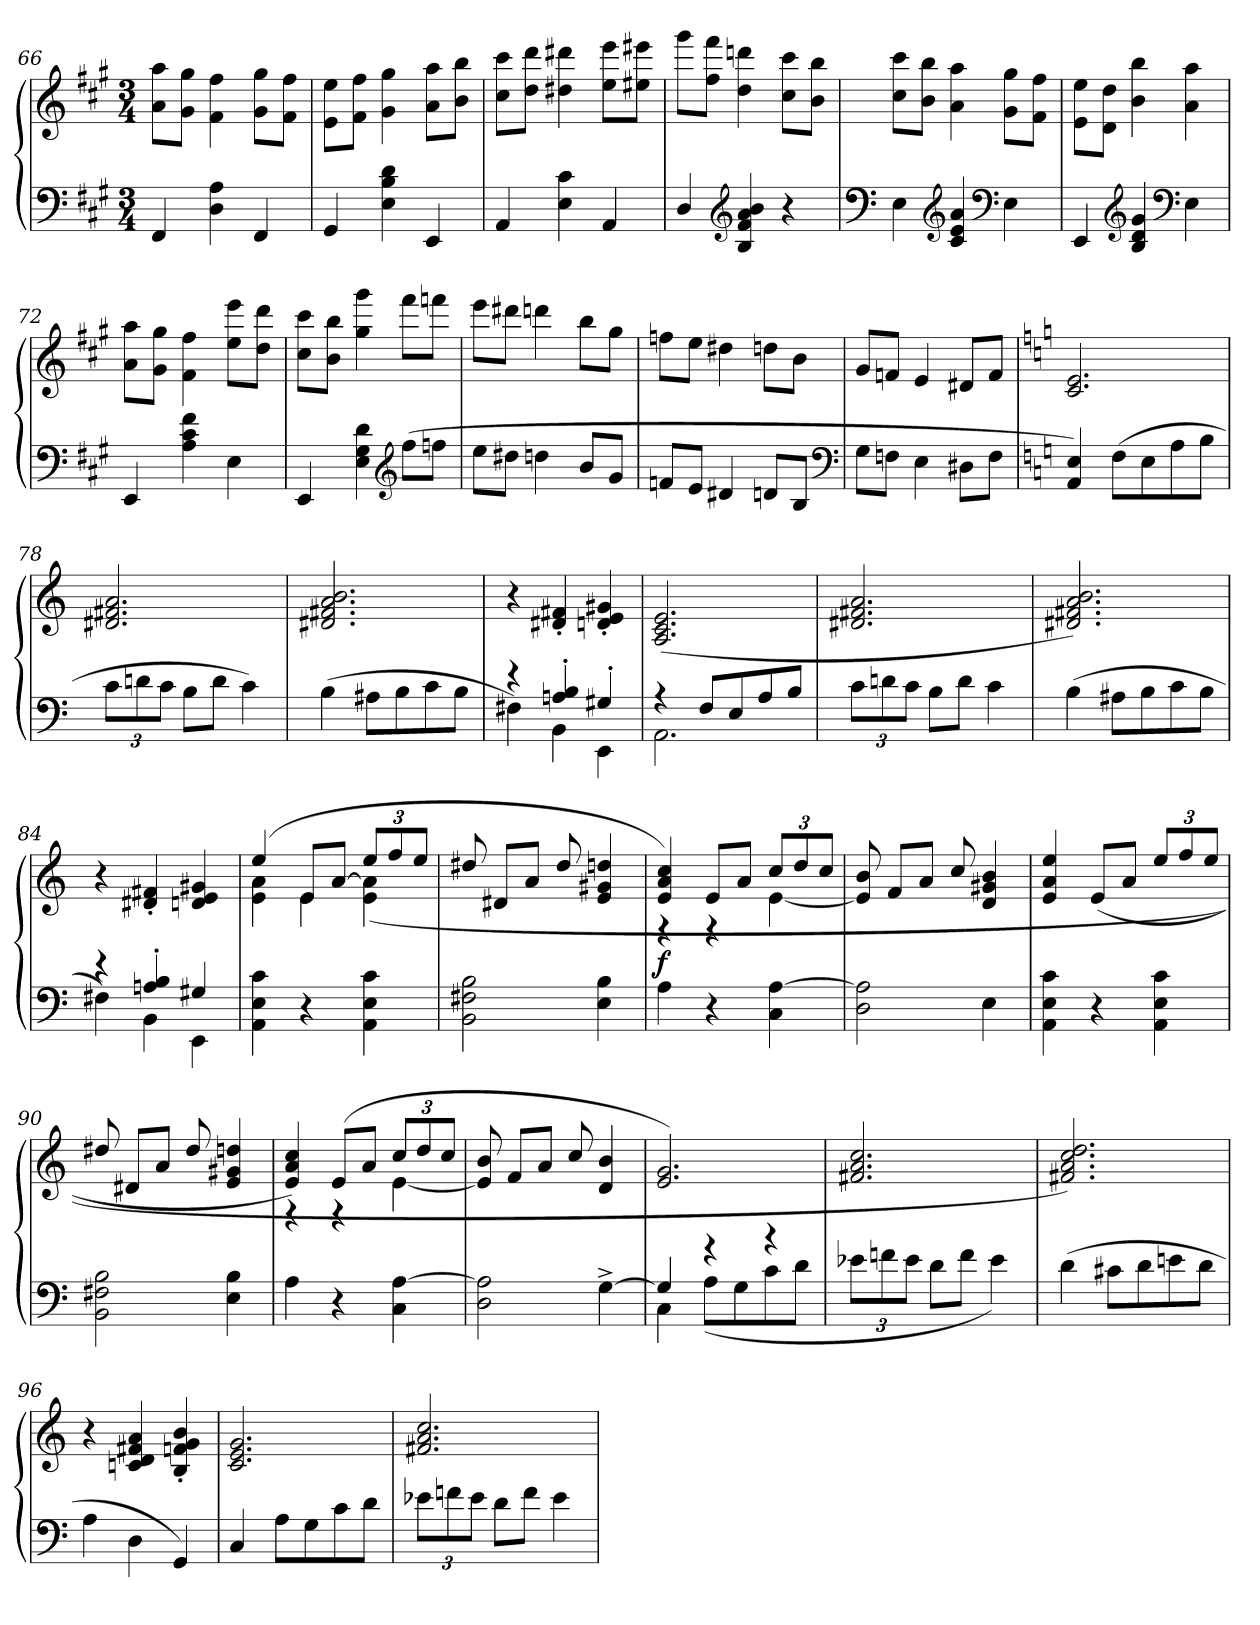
**kern	**kern	**dynam
*part1	*part1	*part1
*staff2	*staff1	*staff1/2
*clefF4	*clefG2	*
*k[f#c#g#]	*k[f#c#g#]	*
*M3/4	*M3/4	*
=66	=66	=66
4FF#/	8a\ 8aa\L	.
.	8g#\ 8gg#\J	.
4D\ 4A\	4f#\ 4ff#\	.
4FF#/	8g#\ 8gg#\L	.
.	8f#\ 8ff#\J	.
=67	=67	=67
4GG#/	8e\ 8ee\L	.
.	8f#\ 8ff#\J	.
4E\ 4B\ 4d\	4g#\ 4gg#\	.
4EE/	8a\ 8aa\L	.
.	8b\ 8bb\J	.
=68	=68	=68
4AA/	8cc#\ 8ccc#\L	.
.	8dd\ 8ddd\J	.
4E\ 4c#\	4dd#X\ 4ddd#X\	.
4AA/	8ee\ 8eee\L	.
.	8ee#X\ 8eee#X\J	.
=69	=69	=69
4D/	8ggg#\L	.
.	8ff#\ 8fff#\J	.
*clefG2	*	*
4B/ 4f#/ 4a/ 4b/	4dd\ 4dddn\	.
4r	8cc#\ 8ccc#\L	.
.	8b\ 8bb\J	.
=70	=70	=70
*clefF4	*	*
4E\	8cc#\ 8ccc#\L	.
.	8b\ 8bb\J	.
*clefG2	*	*
4c#/ 4e/ 4a/	4a\ 4aa\	.
*clefF4	*	*
4E\	8g#\ 8gg#\L	.
.	8f#\ 8ff#\J	.
=71	=71	=71
4EE/	8e\ 8ee\L	.
.	8d\ 8dd\J	.
*clefG2	*	*
4B/ 4d/ 4g#/	4b\ 4bb\	.
*clefF4	*	*
4E\	4a\ 4aa\	.
=72	=72	=72
4EE/	8a\ 8aa\L	.
.	8g#\ 8gg#\J	.
4A\ 4c#\ 4f#\	4f#\ 4ff#\	.
4E\	8ee\ 8eee\L	.
.	8dd\ 8ddd\J	.
=73	=73	=73
4EE/	8cc#\ 8ccc#\L	.
.	8b\ 8bb\J	.
4E\ 4G#\ 4d\	4gg#\ 4ggg#\	.
*clefG2	*	*
(8ff#\L	8fff#\L	.
8ffn\J	8fffn\J	.
=74	=74	=74
8ee\L	8eee\L	.
8dd#X\J	8ddd#X\J	.
4ddn\	4dddn\	.
8b/L	8bb\L	.
8g#/J	8gg#\J	.
=75	=75	=75
8fn/L	8ffn\L	.
8e/J	8ee\J	.
4d#X/	4dd#X\	.
8dn/L	8ddn\L	.
8B/J	8b\J	.
*clefF4	*	*
=76	=76	=76
8G#\L	8g#/L	.
8Fn\J	8fn/J	.
4E\	4e/	.
8D#X\L	8d#X/L	.
8F\J	8f/J	.
=77	=77	=77
*k[]	*k[]	*
4AA/ 4E/)	2.c/ 2.e/	.
(8F\L	.	.
8E\	.	.
8A\	.	.
8B\J	.	.
=78	=78	=78
12c\L	2.d#X/ 2.f#X/ 2.a/	.
12dn\	.	.
12c\J	.	.
8B\L	.	.
8d\J	.	.
4c\)	.	.
=79	=79	=79
(4B\	2.d#X/ 2.f#X/ 2.a/ 2.b/	.
8A#X\L	.	.
8B\	.	.
8c\	.	.
8B\J	.	.
=80	=80	=80
*^	*	*
4r	4F#X\)	4r	.
4An'/ 4B'/	4BB\	4d#X'/ 4f#X'/	.
4G#X'/	4EE\	4dn'/ 4e'/ 4g#X'/	.
=81	=81	=81	=81
4r	2.AA\	(2.A/ 2.c/ 2.e/	.
8F/L	.	.	.
8E/	.	.	.
8A/	.	.	.
8B/J	.	.	.
*v	*v	*	*
=82	=82	=82
12c\L	2.d#X/ 2.f#X/ 2.a/	.
12dn\	.	.
12c\J	.	.
8B\L	.	.
8d\J	.	.
4c\	.	.
=83	=83	=83
(4B\	2.d#X/ 2.f#X/ 2.a/ 2.b/)	.
8A#X\L	.	.
8B\	.	.
8c\	.	.
8B\J	.	.
=84	=84	=84
*^	*	*
4r	4F#X\)	4r	.
4An'/ 4B'/	4BB\	4d#X'/ 4f#X'/	.
4G#X/	4EE\	4dn/ 4e/ 4g#X/	.
*v	*v	*	*
=85	=85	=85
*	*^	*
4AA\ 4E\ 4c\	(4ee/	4e\ 4a\	.
4r	8e/L	4e\	.
.	[8a/J	.	.
4AA\ 4E\ 4c\	12ee/L	(4e\ 4a]\	.
.	12ff/	.	.
.	12ee/J	.	.
*	*v	*v	*
=86	=86	=86
2BB\ 2F#X\ 2B\	8dd#X/	.
.	8d#X/L	.
.	8a/J	.
.	8dd#/	.
4E\ 4B\	4e/ 4g#X/ 4ddn/	.
=87	=87	=87
*	*^	*
4A\	4e/ 4a/ 4cc/)	4r	f
4r	8e/L	4r	.
.	8a/J	.	.
4C\ [4A\	12cc/L	[4e\	.
.	12dd/	.	.
.	12cc/J	.	.
*	*v	*v	*
=88	=88	=88
2D\ 2A]\	8e]/ 8b/	.
.	8f/L	.
.	8a/J	.
.	8cc/	.
4E\	4d/ 4g#X/ 4b/	.
=89	=89	=89
4AA\ 4E\ 4c\	4e/ 4a/ 4ee/	.
4r	(8e/L	.
.	8a/J	.
4AA\ 4E\ 4c\	12ee/L	.
.	12ff/	.
.	12ee/J	.
=90	=90	=90
2BB\ 2F#X\ 2B\	8dd#X/	.
.	8d#X/L	.
.	8a/J	.
.	8dd#/	.
4E\ 4B\	4e/ 4g#X/ 4ddn/	.
=91	=91	=91
*	*^	*
4A\	4e/ 4a/ 4cc/)	4r	.
4r	(8e/L	4r	.
.	8a/J	.	.
4C\ [4A\	12cc/L	[4e\	.
.	12dd/	.	.
.	12cc/J	.	.
*	*v	*v	*
=92	=92	=92
2D\ 2A]\	8e]/ 8b/	.
.	8f/L	.
.	8a/J	.
.	8cc/	.
[4G^\	4d/ 4b/	.
=93	=93	=93
*^	*	*
4G/]	4C\	2.e/ 2.g/)	.
4r	(8A\L	.	.
.	8G\	.	.
4r	8c\	.	.
.	8d\J	.	.
*v	*v	*	*
=94	=94	=94
12e-X\L	2.f#X/ 2.a/ 2.cc/	.
12fn\	.	.
12e-\J	.	.
8d\L	.	.
8f\J	.	.
4e-\)	.	.
=95	=95	=95
(4d\	2.f#X/ 2.a/ 2.cc/ 2.dd/)	.
8c#X\L	.	.
8d\	.	.
8en\	.	.
8d\J	.	.
=96	=96	=96
4A\	4r	.
4D\	4cn/ 4d/ 4f#X/ 4a/	.
4GG/)	4B'/ 4fn'/ 4g'/ 4b'/	.
=97	=97	=97
4C/	2.c/ 2.e/ 2.g/	.
8A\L	.	.
8G\	.	.
8c\	.	.
8d\J	.	.
=98	=98	=98
12e-X\L	2.f#X/ 2.a/ 2.cc/	.
12fn\	.	.
12e-\J	.	.
8d\L	.	.
8f\J	.	.
4e-\	.	.
=	=	=
*-	*-	*-
